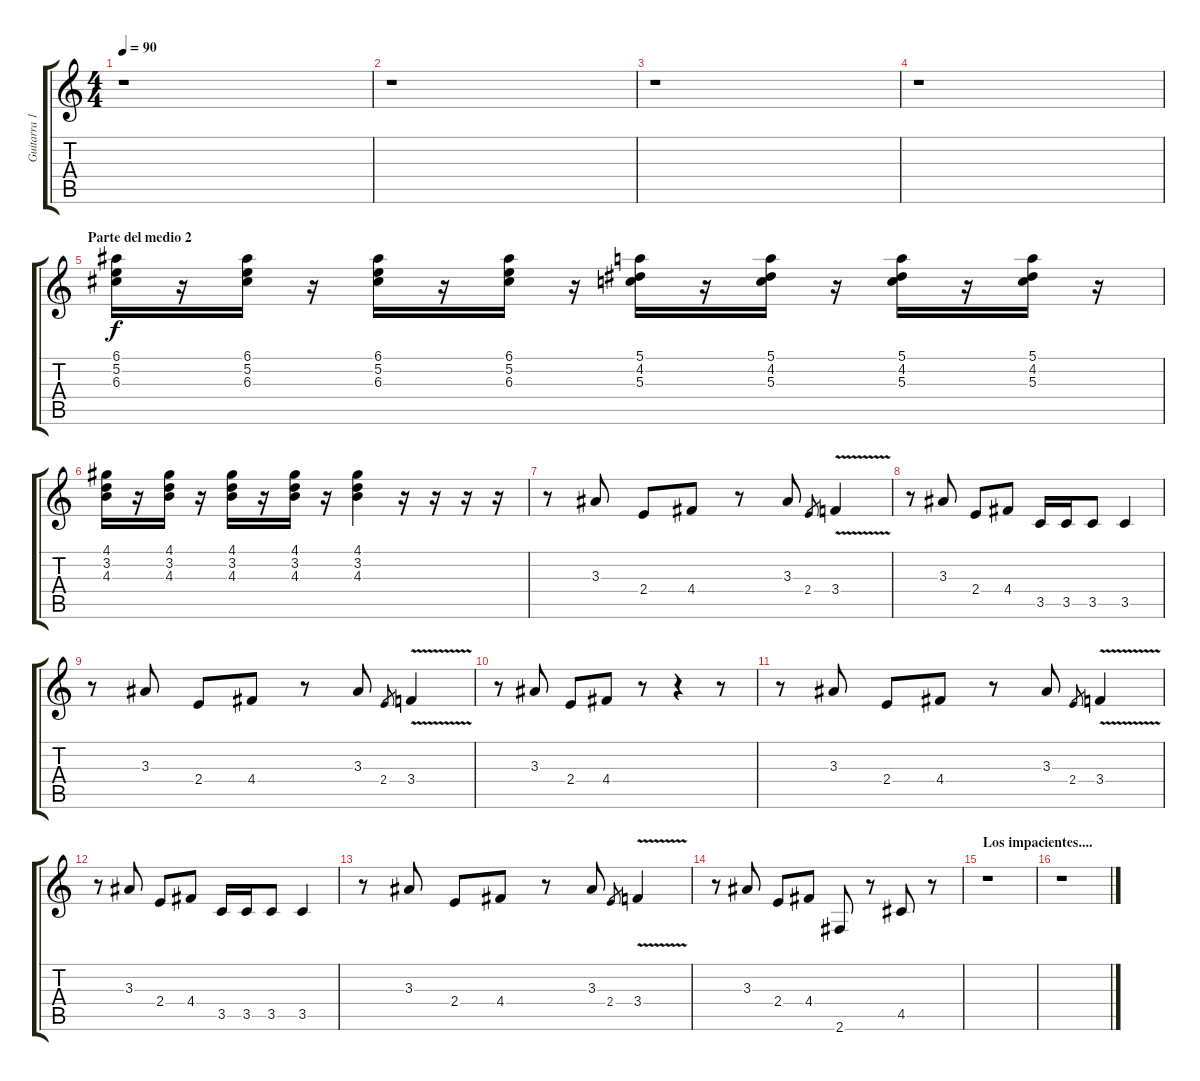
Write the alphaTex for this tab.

\track ("Guitarra 1" "Guitarra 1") {instrument electricguitarjazz}
\staff {score tabs}
\tuning (E4 B3 G3 D3 A2 E2) {hide}
\ts (4 4)
\tempo 90
\clef g2
\ks c
r.1{dy f} |
r.1 |
r.1 |
r.1 |
\section ("" "Parte del medio 2")
(6.1 5.2 6.3).16 r.16 (6.1 5.2 6.3).16 r.16 (6.1 5.2 6.3).16 r.16 (6.1 5.2 6.3).16 r.16 (5.1 4.2 5.3).16 r.16 (5.1 4.2 5.3).16 r.16 (5.1 4.2 5.3).16 r.16 (5.1 4.2 5.3).16 r.16 |
(4.1 3.2 4.3).16 r.16 (4.1 3.2 4.3).16 r.16 (4.1 3.2 4.3).16 r.16 (4.1 3.2 4.3).16 r.16 (4.1 3.2 4.3).4 r.16 r.16 r.16 r.16 |
r.8 3.3.8 2.4.8 4.4.8 r.8 3.3.8 2.4.8{gr} 3.4{v}.4 |
r.8 3.3.8 2.4.8 4.4.8 3.5.16 3.5.16 3.5.8 3.5.4 |
r.8 3.3.8 2.4.8 4.4.8 r.8 3.3.8 2.4.8{gr} 3.4{v}.4 |
r.8 3.3.8 2.4.8 4.4.8 r.8 r.4 r.8 |
r.8 3.3.8 2.4.8 4.4.8 r.8 3.3.8 2.4.8{gr} 3.4{v}.4 |
r.8 3.3.8 2.4.8 4.4.8 3.5.16 3.5.16 3.5.8 3.5.4 |
r.8 3.3.8 2.4.8 4.4.8 r.8 3.3.8 2.4.8{gr} 3.4{v}.4 |
r.8 3.3.8 2.4.8 4.4.8 2.6.8 r.8 4.5.8 r.8 |
\section ("" "Los impacientes....")
r.1 |
r.1
